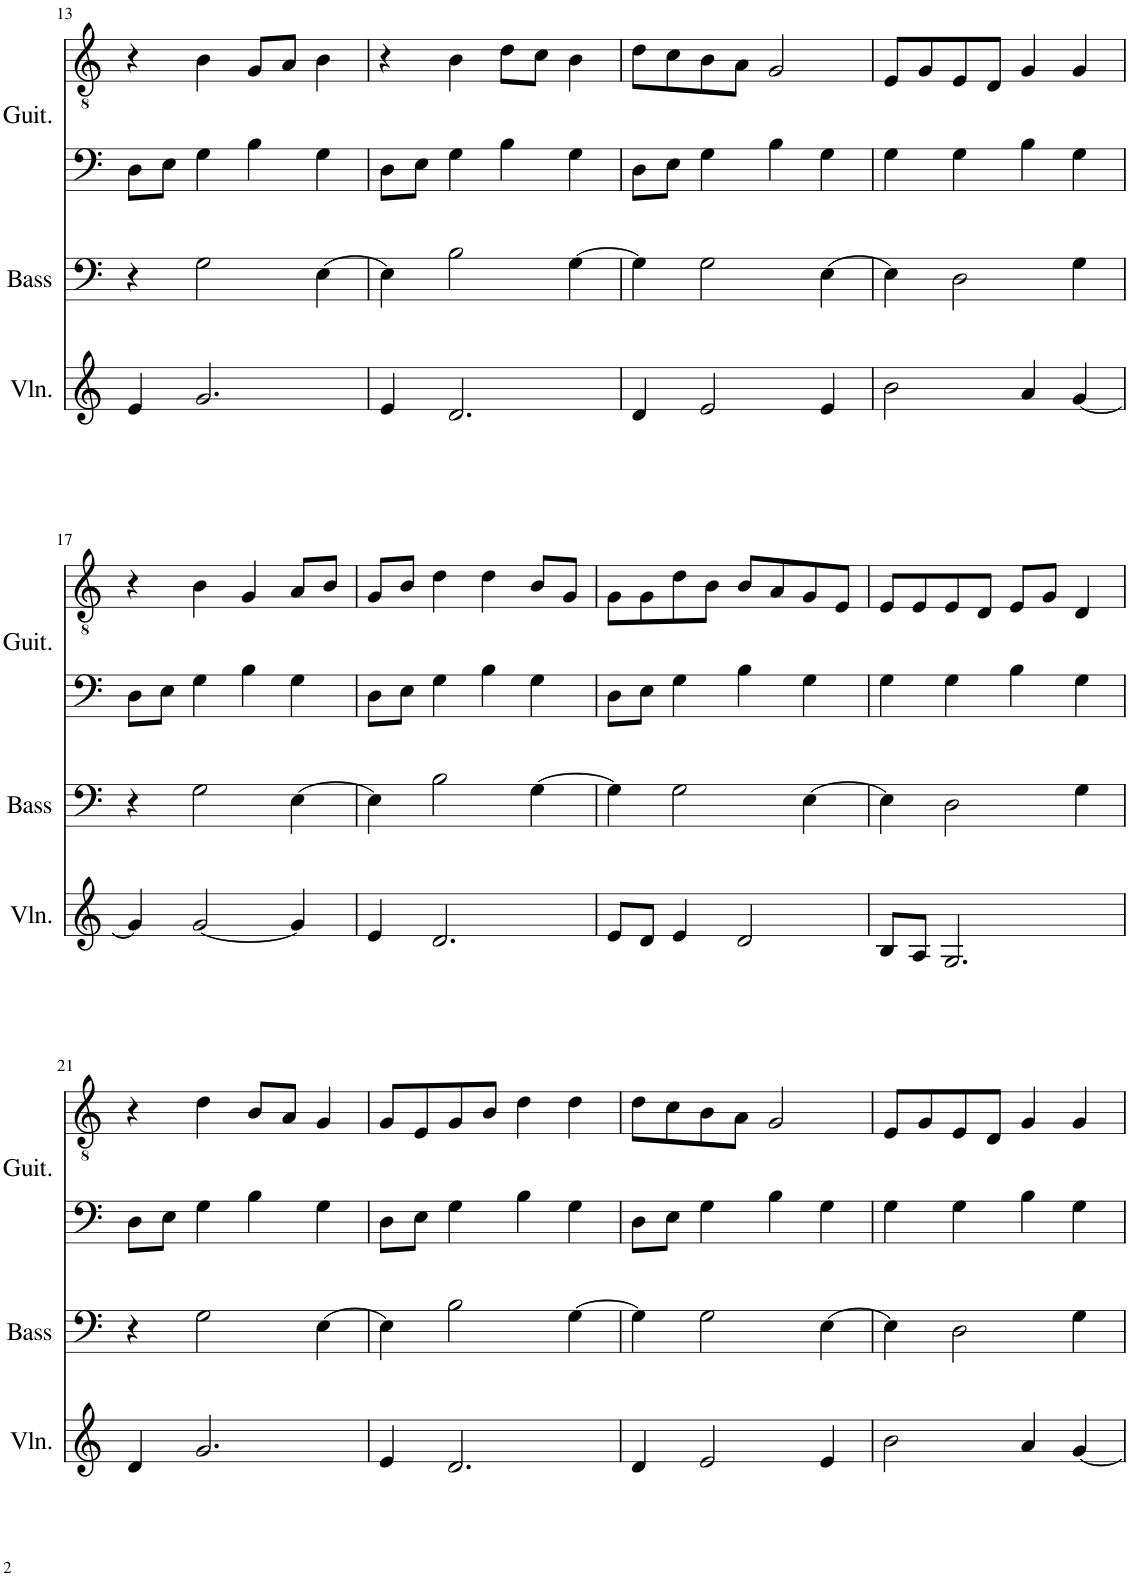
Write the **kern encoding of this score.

**kern	**kern	**kern	**kern
*part3	*part2	*part1	*part1
*staff4	*staff3	*staff2	*staff1
*I"Violin	*I"Acoustic Bass	*I"Classical Guitar	*
*I'Vln.	*I'Bass	*I'Guit.	*
!!LO:PB:g=z
*clefG2	*clefF4	*clefF4	*clefGv2
*	*Trd7c12	*	*
*k[]	*k[]	*k[]	*k[]
*M4/4	*M4/4	*M4/4	*M4/4
=13	=13	=13	=13
4e/	4r	8D\L	4r
.	.	8E\J	.
2.g/	2G\	4G\	4B\
.	.	4B\	8G/L
.	.	.	8A/J
.	[4E\	4G\	4B\
=14	=14	=14	=14
4e/	4E\]	8D\L	4r
.	.	8E\J	.
2.d/	2B\	4G\	4B\
.	.	4B\	8d\L
.	.	.	8c\J
.	[4G\	4G\	4B\
=15	=15	=15	=15
4d/	4G\]	8D\L	8d\L
.	.	8E\J	8c\
2e/	2G\	4G\	8B\
.	.	.	8A\J
.	.	4B\	2G/
4e/	[4E\	4G\	.
=16	=16	=16	=16
2b\	4E\]	4G\	8E/L
.	.	.	8G/
.	2D\	4G\	8E/
.	.	.	8D/J
4a/	.	4B\	4G/
[4g/	4G\	4G\	4G/
!!LO:LB:g=z
=17	=17	=17	=17
4g/]	4r	8D\L	4r
.	.	8E\J	.
[2g/	2G\	4G\	4B\
.	.	4B\	4G/
4g/]	[4E\	4G\	8A/L
.	.	.	8B/J
=18	=18	=18	=18
4e/	4E\]	8D\L	8G/L
.	.	8E\J	8B/J
2.d/	2B\	4G\	4d\
.	.	4B\	4d\
.	[4G\	4G\	8B/L
.	.	.	8G/J
=19	=19	=19	=19
8e/L	4G\]	8D\L	8G\L
8d/J	.	8E\J	8G\
4e/	2G\	4G\	8d\
.	.	.	8B\J
2d/	.	4B\	8B/L
.	.	.	8A/
.	[4E\	4G\	8G/
.	.	.	8E/J
=20	=20	=20	=20
8B/L	4E\]	4G\	8E/L
8A/J	.	.	8E/
2.G/	2D\	4G\	8E/
.	.	.	8D/J
.	.	4B\	8E/L
.	.	.	8G/J
.	4G\	4G\	4D/
!!LO:LB:g=z
=21	=21	=21	=21
4d/	4r	8D\L	4r
.	.	8E\J	.
2.g/	2G\	4G\	4d\
.	.	4B\	8B/L
.	.	.	8A/J
.	[4E\	4G\	4G/
=22	=22	=22	=22
4e/	4E\]	8D\L	8G/L
.	.	8E\J	8E/
2.d/	2B\	4G\	8G/
.	.	.	8B/J
.	.	4B\	4d\
.	[4G\	4G\	4d\
=23	=23	=23	=23
4d/	4G\]	8D\L	8d\L
.	.	8E\J	8c\
2e/	2G\	4G\	8B\
.	.	.	8A\J
.	.	4B\	2G/
4e/	[4E\	4G\	.
=24	=24	=24	=24
2b\	4E\]	4G\	8E/L
.	.	.	8G/
.	2D\	4G\	8E/
.	.	.	8D/J
4a/	.	4B\	4G/
[4g/	4G\	4G\	4G/
=	=	=	=
*-	*-	*-	*-
